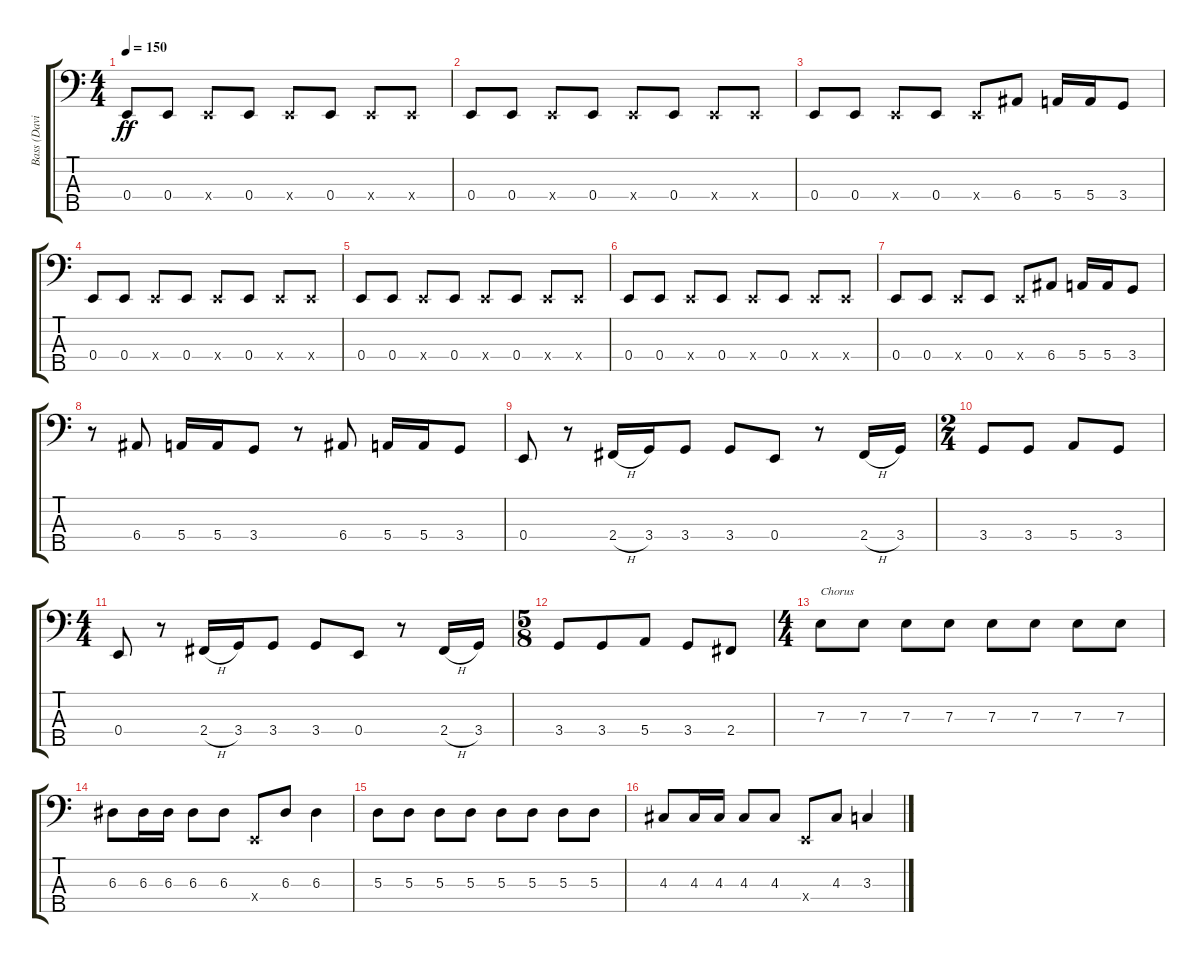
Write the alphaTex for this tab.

\track ("Bass (David Ellefson)" "Bass (Davi") {instrument electricbasspick}
\staff {score tabs}
\tuning (G2 D2 A1 E1 B0) {hide}
\ts (4 4)
\tempo 150
\clef f4
\ks c
0.4.8{dy ff} 0.4.8 0.4{x}.8 0.4.8 0.4{x}.8 0.4.8 0.4{x}.8 0.4{x}.8 |
0.4.8 0.4.8 0.4{x}.8 0.4.8 0.4{x}.8 0.4.8 0.4{x}.8 0.4{x}.8 |
0.4.8 0.4.8 0.4{x}.8 0.4.8 0.4{x}.8 6.4.8 5.4.16 5.4.16 3.4.8 |
0.4.8 0.4.8 0.4{x}.8 0.4.8 0.4{x}.8 0.4.8 0.4{x}.8 0.4{x}.8 |
0.4.8 0.4.8 0.4{x}.8 0.4.8 0.4{x}.8 0.4.8 0.4{x}.8 0.4{x}.8 |
0.4.8 0.4.8 0.4{x}.8 0.4.8 0.4{x}.8 0.4.8 0.4{x}.8 0.4{x}.8 |
0.4.8 0.4.8 0.4{x}.8 0.4.8 0.4{x}.8 6.4.8 5.4.16 5.4.16 3.4.8 |
r.8 6.4.8 5.4.16 5.4.16 3.4.8 r.8 6.4.8 5.4.16 5.4.16 3.4.8 |
0.4.8 r.8 2.4{h}.16 3.4.16 3.4.8 3.4.8 0.4.8 r.8 2.4{h}.16 3.4.16 |
\ts (2 4)
3.4.8 3.4.8 5.4.8 3.4.8 |
\ts (4 4)
0.4.8 r.8 2.4{h}.16 3.4.16 3.4.8 3.4.8 0.4.8 r.8 2.4{h}.16 3.4.16 |
\ts (5 8)
3.4.8 3.4.8 5.4.8 3.4.8 2.4.8 |
\ts (4 4)
7.3.8{txt "Chorus"} 7.3.8 7.3.8 7.3.8 7.3.8 7.3.8 7.3.8 7.3.8 |
6.3.8 6.3.16 6.3.16 6.3.8 6.3.8 0.4{x}.8 6.3.8 6.3.4 |
5.3.8 5.3.8 5.3.8 5.3.8 5.3.8 5.3.8 5.3.8 5.3.8 |
4.3.8 4.3.16 4.3.16 4.3.8 4.3.8 0.4{x}.8 4.3.8 3.3.4
